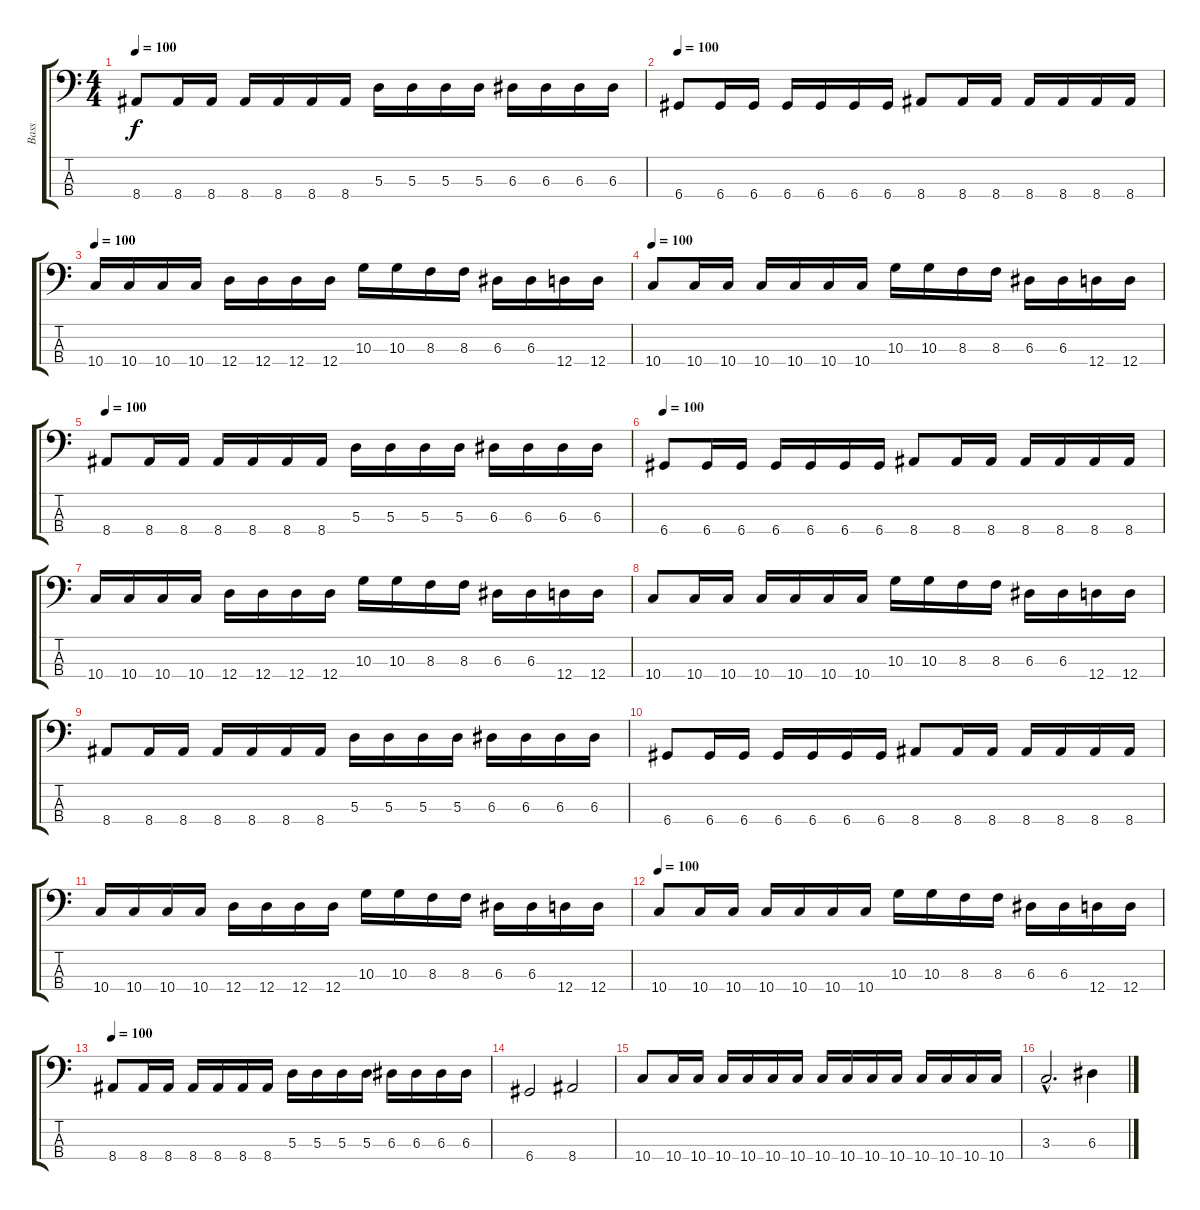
\track ("Bass" "Bass") {instrument electricbasspick}
\staff {score tabs}
\tuning (G2 D2 A1 D1) {hide}
\ts (4 4)
\tempo 100
\clef f4
\ks c
8.4.8{dy f} 8.4.16 8.4.16 8.4.16 8.4.16 8.4.16 8.4.16 5.3.16 5.3.16 5.3.16 5.3.16 6.3.16 6.3.16 6.3.16 6.3.16 |
\tempo 100
6.4.8 6.4.16 6.4.16 6.4.16 6.4.16 6.4.16 6.4.16 8.4.8 8.4.16 8.4.16 8.4.16 8.4.16 8.4.16 8.4.16 |
\tempo 100
10.4.16 10.4.16 10.4.16 10.4.16 12.4.16 12.4.16 12.4.16 12.4.16 10.3.16 10.3.16 8.3.16 8.3.16 6.3.16 6.3.16 12.4.16 12.4.16 |
\tempo 100
10.4.8 10.4.16 10.4.16 10.4.16 10.4.16 10.4.16 10.4.16 10.3.16 10.3.16 8.3.16 8.3.16 6.3.16 6.3.16 12.4.16 12.4.16 |
\tempo 100
8.4.8 8.4.16 8.4.16 8.4.16 8.4.16 8.4.16 8.4.16 5.3.16 5.3.16 5.3.16 5.3.16 6.3.16 6.3.16 6.3.16 6.3.16 |
\tempo 100
6.4.8 6.4.16 6.4.16 6.4.16 6.4.16 6.4.16 6.4.16 8.4.8 8.4.16 8.4.16 8.4.16 8.4.16 8.4.16 8.4.16 |
10.4.16 10.4.16 10.4.16 10.4.16 12.4.16 12.4.16 12.4.16 12.4.16 10.3.16 10.3.16 8.3.16 8.3.16 6.3.16 6.3.16 12.4.16 12.4.16 |
10.4.8 10.4.16 10.4.16 10.4.16 10.4.16 10.4.16 10.4.16 10.3.16 10.3.16 8.3.16 8.3.16 6.3.16 6.3.16 12.4.16 12.4.16 |
8.4.8 8.4.16 8.4.16 8.4.16 8.4.16 8.4.16 8.4.16 5.3.16 5.3.16 5.3.16 5.3.16 6.3.16 6.3.16 6.3.16 6.3.16 |
6.4.8 6.4.16 6.4.16 6.4.16 6.4.16 6.4.16 6.4.16 8.4.8 8.4.16 8.4.16 8.4.16 8.4.16 8.4.16 8.4.16 |
10.4.16 10.4.16 10.4.16 10.4.16 12.4.16 12.4.16 12.4.16 12.4.16 10.3.16 10.3.16 8.3.16 8.3.16 6.3.16 6.3.16 12.4.16 12.4.16 |
\tempo 100
10.4.8 10.4.16 10.4.16 10.4.16 10.4.16 10.4.16 10.4.16 10.3.16 10.3.16 8.3.16 8.3.16 6.3.16 6.3.16 12.4.16 12.4.16 |
\tempo 100
8.4.8 8.4.16 8.4.16 8.4.16 8.4.16 8.4.16 8.4.16 5.3.16 5.3.16 5.3.16 5.3.16 6.3.16 6.3.16 6.3.16 6.3.16 |
6.4.2 8.4.2 |
10.4.8 10.4.16 10.4.16 10.4.16 10.4.16 10.4.16 10.4.16 10.4.16 10.4.16 10.4.16 10.4.16 10.4.16 10.4.16 10.4.16 10.4.16 |
3.3{hac}.2{d} 6.3.4
